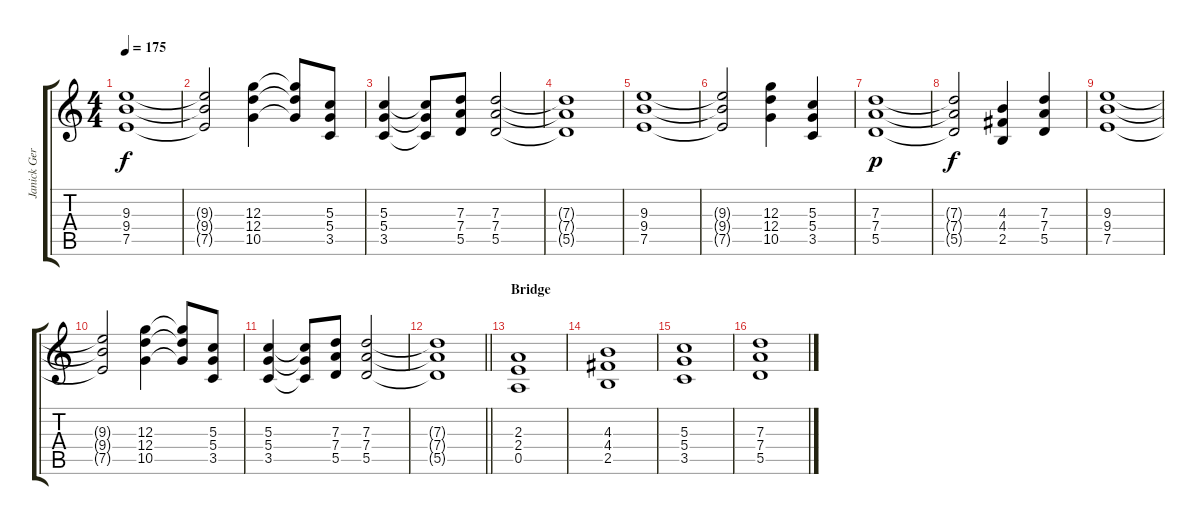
\track ("Janick Gers" "Janick Ger") {instrument overdrivenguitar}
\staff {score tabs}
\tuning (E4 B3 G3 D3 A2 E2) {hide}
\ts (4 4)
\tempo 175
\clef g2
\ks c
(9.3 9.4 7.5).1{dy f} |
(9.3{t} 9.4{t} 7.5{t}).2 (12.3 12.4 10.5).4 (12.3{t} 12.4{t} 10.5{t}).8 (5.3 5.4 3.5).8 |
(5.3 5.4 3.5).4 (5.3{t} 5.4{t} 3.5{t}).8 (7.3 7.4 5.5).8 (7.3 7.4 5.5).2 |
(7.3{t} 7.4{t} 5.5{t}).1 |
(9.3 9.4 7.5).1 |
(9.3{t} 9.4{t} 7.5{t}).2 (12.3 12.4 10.5).4 (5.3 5.4 3.5).4 |
(7.3 7.4 5.5).1{dy p} |
(7.3{t} 7.4{t} 5.5{t}).2{dy f} (4.3 4.4 2.5).4 (7.3 7.4 5.5).4 |
(9.3 9.4 7.5).1 |
(9.3{t} 9.4{t} 7.5{t}).2 (12.3 12.4 10.5).4 (12.3{t} 12.4{t} 10.5{t}).8 (5.3 5.4 3.5).8 |
(5.3 5.4 3.5).4 (5.3{t} 5.4{t} 3.5{t}).8 (7.3 7.4 5.5).8 (7.3 7.4 5.5).2 |
\barLineRight lightlight
(7.3{t} 7.4{t} 5.5{t}).1 |
\section ("" "Bridge")
(2.3 2.4 0.5).1 |
(4.3 4.4 2.5).1 |
(5.3 5.4 3.5).1 |
(7.3 7.4 5.5).1
